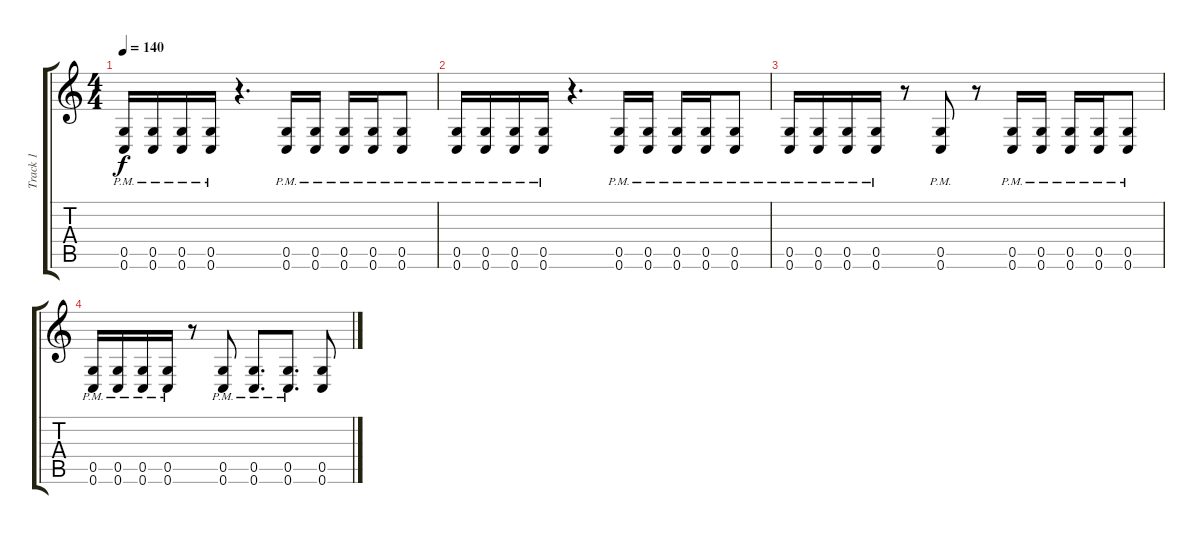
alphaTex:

\track ("Track 1" "Track 1") {instrument distortionguitar}
\staff {score tabs}
\tuning (D4 A3 F3 C3 G2 C2) {hide}
\ts (4 4)
\section ("" "")
\tempo 140
\clef g2
\ks c
(0.5{pm} 0.6{pm}).16{dy f} (0.5{pm} 0.6{pm}).16 (0.5{pm} 0.6{pm}).16 (0.5{pm} 0.6{pm}).16 r.4{d} (0.5{pm} 0.6{pm}).16 (0.5{pm} 0.6{pm}).16 (0.5{pm} 0.6{pm}).16 (0.5{pm} 0.6{pm}).16 (0.5{pm} 0.6{pm}).8 |
(0.5{pm} 0.6{pm}).16 (0.5{pm} 0.6{pm}).16 (0.5{pm} 0.6{pm}).16 (0.5{pm} 0.6{pm}).16 r.4{d} (0.5{pm} 0.6{pm}).16 (0.5{pm} 0.6{pm}).16 (0.5{pm} 0.6{pm}).16 (0.5{pm} 0.6{pm}).16 (0.5{pm} 0.6{pm}).8 |
(0.5{pm} 0.6{pm}).16 (0.5{pm} 0.6{pm}).16 (0.5{pm} 0.6{pm}).16 (0.5{pm} 0.6{pm}).16 r.8 (0.5{pm} 0.6{pm}).8 r.8 (0.5{pm} 0.6{pm}).16 (0.5{pm} 0.6{pm}).16 (0.5{pm} 0.6{pm}).16 (0.5{pm} 0.6{pm}).16 (0.5{pm} 0.6{pm}).8 |
(0.5{pm} 0.6{pm}).16 (0.5{pm} 0.6{pm}).16 (0.5{pm} 0.6{pm}).16 (0.5{pm} 0.6{pm}).16 r.8 (0.5{pm} 0.6{pm}).8 (0.5{pm} 0.6{pm}).8{d} (0.5{pm} 0.6{pm}).8{d} (0.5 0.6).8
